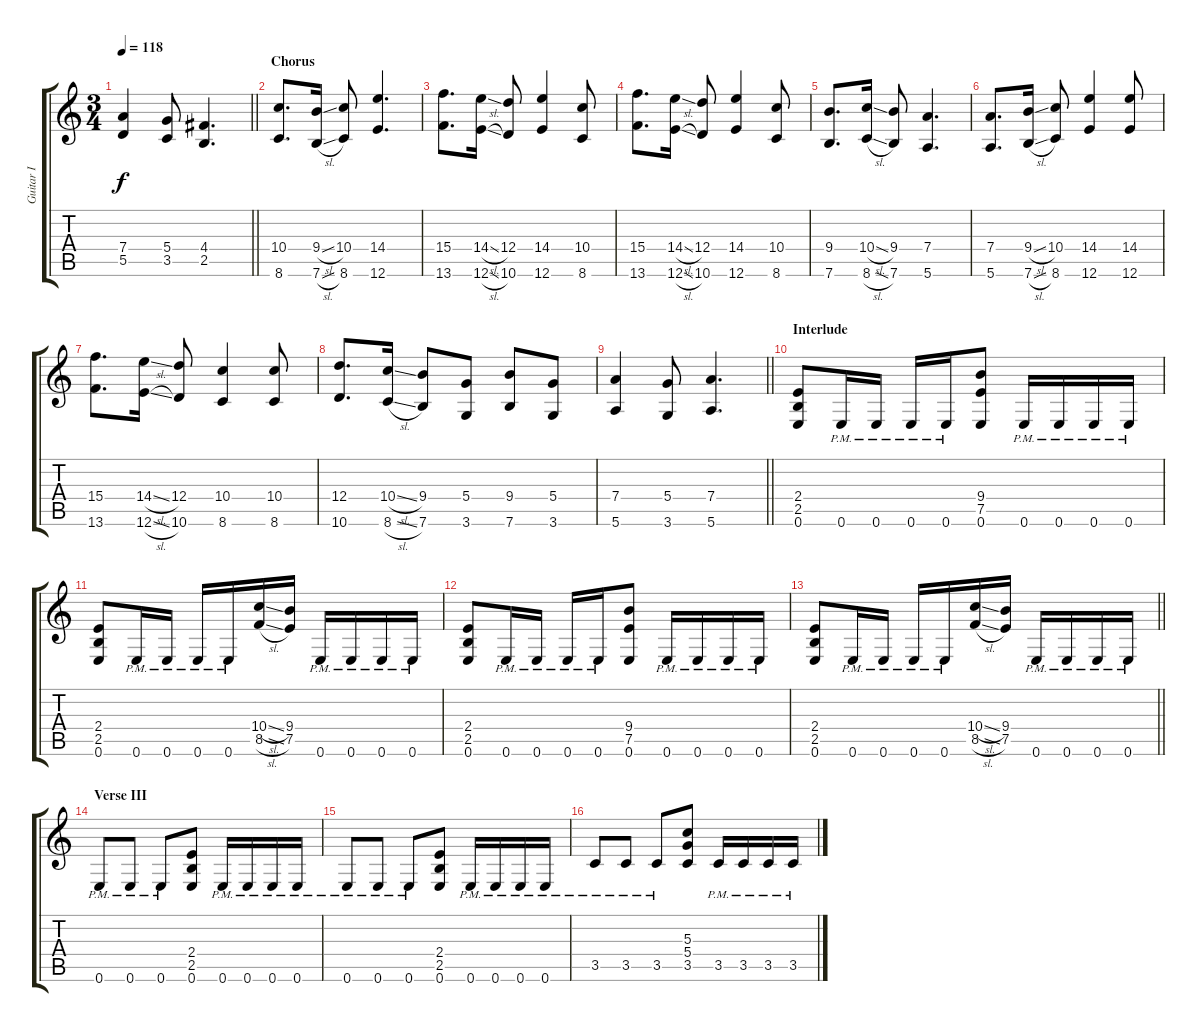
\track ("Guitar I" "Guitar I") {instrument overdrivenguitar}
\staff {score tabs}
\tuning (E4 B3 G3 D3 A2 E2) {hide}
\ts (3 4)
\tempo 118
\clef g2
\barLineRight lightlight
\ks c
(7.4 5.5).4{dy f} (5.4 3.5).8 (4.4 2.5).4{d} |
\section ("" "Chorus")
(10.4 8.6).8{d} (9.4{sl} 7.6{sl}).16 (10.4 8.6).8 (14.4 12.6).4{d} |
(15.4 13.6).8{d} (14.4{sl} 12.6{sl}).16 (12.4 10.6).8 (14.4 12.6).4 (10.4 8.6).8 |
(15.4 13.6).8{d} (14.4{sl} 12.6{sl}).16 (12.4 10.6).8 (14.4 12.6).4 (10.4 8.6).8 |
(9.4 7.6).8{d} (10.4{sl} 8.6{sl}).16 (9.4 7.6).8 (7.4 5.6).4{d} |
(7.4 5.6).8{d} (9.4{sl} 7.6{sl}).16 (10.4 8.6).8 (14.4 12.6).4 (14.4 12.6).8 |
(15.4 13.6).8{d} (14.4{sl} 12.6{sl}).16 (12.4 10.6).8 (10.4 8.6).4 (10.4 8.6).8 |
(12.4 10.6).8{d} (10.4{sl} 8.6{sl}).16 (9.4 7.6).8 (5.4 3.6).8 (9.4 7.6).8 (5.4 3.6).8 |
\barLineRight lightlight
(7.4 5.6).4 (5.4 3.6).8 (7.4 5.6).4{d} |
\section ("" "Interlude")
(2.4 2.5 0.6).8 0.6{pm}.16 0.6{pm}.16 0.6{pm}.16 0.6{pm}.16 (9.4 7.5 0.6).8 0.6{pm}.16 0.6{pm}.16 0.6{pm}.16 0.6{pm}.16 |
(2.4 2.5 0.6).8 0.6{pm}.16 0.6{pm}.16 0.6{pm}.16 0.6{pm}.16 (10.4{sl} 8.5{sl}).16 (9.4 7.5).16 0.6{pm}.16 0.6{pm}.16 0.6{pm}.16 0.6{pm}.16 |
(2.4 2.5 0.6).8 0.6{pm}.16 0.6{pm}.16 0.6{pm}.16 0.6{pm}.16 (9.4 7.5 0.6).8 0.6{pm}.16 0.6{pm}.16 0.6{pm}.16 0.6{pm}.16 |
\barLineRight lightlight
(2.4 2.5 0.6).8 0.6{pm}.16 0.6{pm}.16 0.6{pm}.16 0.6{pm}.16 (10.4{sl} 8.5{sl}).16 (9.4 7.5).16 0.6{pm}.16 0.6{pm}.16 0.6{pm}.16 0.6{pm}.16 |
\section ("" "Verse III")
0.6{pm}.8 0.6{pm}.8 0.6{pm}.8 (2.4 2.5 0.6).8 0.6{pm}.16 0.6{pm}.16 0.6{pm}.16 0.6{pm}.16 |
0.6{pm}.8 0.6{pm}.8 0.6{pm}.8 (2.4 2.5 0.6).8 0.6{pm}.16 0.6{pm}.16 0.6{pm}.16 0.6{pm}.16 |
3.5{pm}.8 3.5{pm}.8 3.5{pm}.8 (5.3 5.4 3.5).8 3.5{pm}.16 3.5{pm}.16 3.5{pm}.16 3.5{pm}.16
